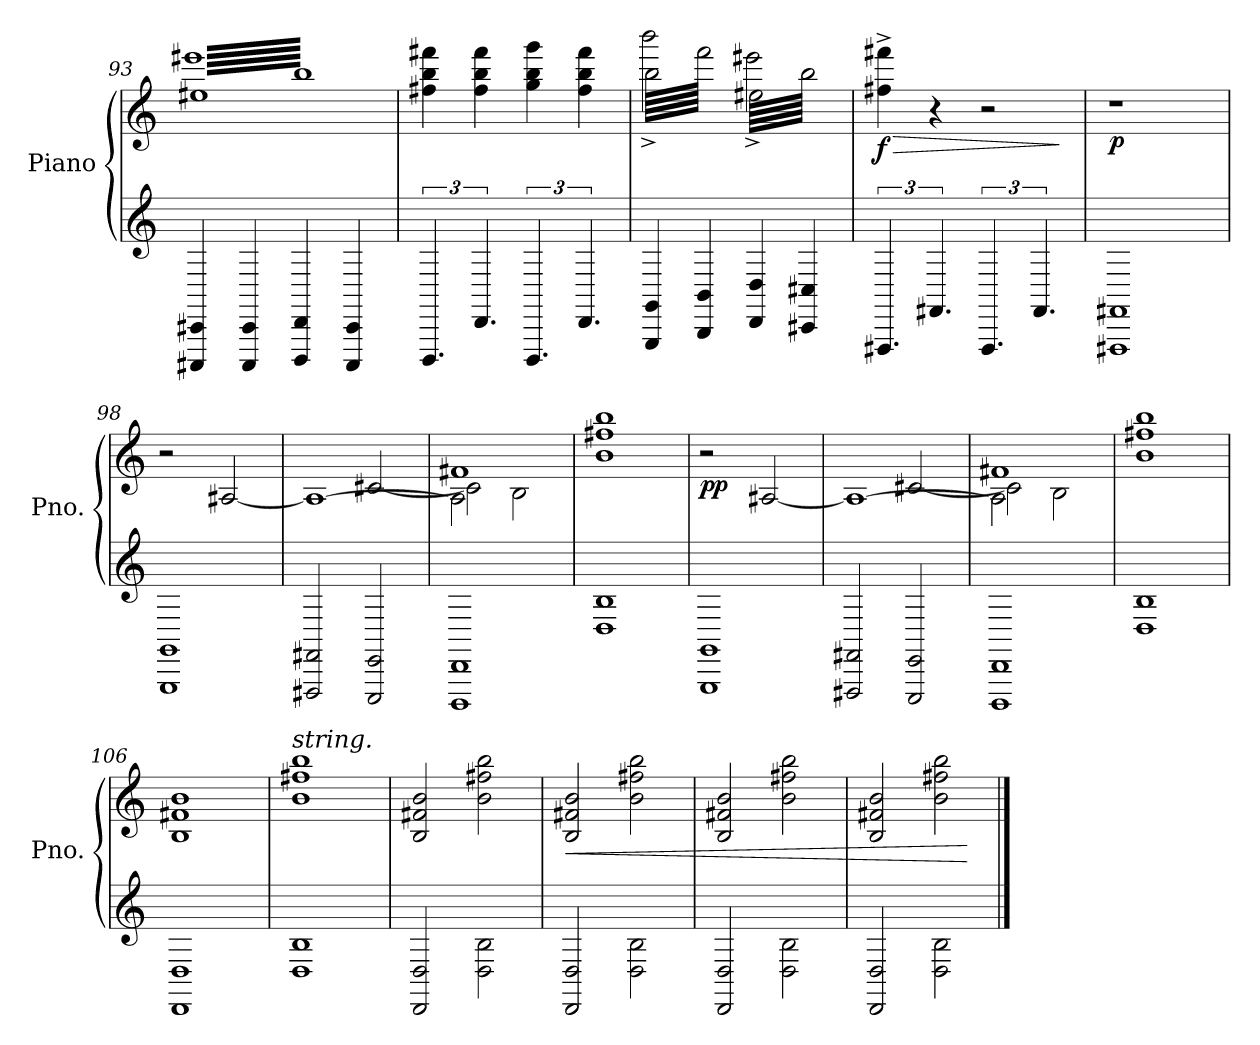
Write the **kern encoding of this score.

**kern	**kern	**dynam
*part1	*part1	*part1
*staff2	*staff1	*staff1/2
*I"Piano	*	*
*I'Pno.	*	*
*clefG2	*clefG2	*
*k[]	*k[]	*
=93	=93	=93
*	*^	*
*	*tremolo	*	*
4CCC#X/ 4CC#X/	64ee#XLLLL	1eee#X	.
.	64bb	.	.
.	64ee#X	.	.
.	64bb	.	.
.	64ee#X	.	.
.	64bb	.	.
.	64ee#X	.	.
.	64bb	.	.
.	64ee#X	.	.
.	64bb	.	.
.	64ee#X	.	.
.	64bb	.	.
.	64ee#X	.	.
.	64bb	.	.
.	64ee#X	.	.
.	64bb	.	.
4CCC#/ 4CC#/	64ee#X	.	.
.	64bb	.	.
.	64ee#X	.	.
.	64bb	.	.
.	64ee#X	.	.
.	64bb	.	.
.	64ee#X	.	.
.	64bb	.	.
.	64ee#X	.	.
.	64bb	.	.
.	64ee#X	.	.
.	64bb	.	.
.	64ee#X	.	.
.	64bb	.	.
.	64ee#X	.	.
.	64bb	.	.
4DDD/ 4DD/	64ee#X	.	.
.	64bb	.	.
.	64ee#X	.	.
.	64bb	.	.
.	64ee#X	.	.
.	64bb	.	.
.	64ee#X	.	.
.	64bb	.	.
.	64ee#X	.	.
.	64bb	.	.
.	64ee#X	.	.
.	64bb	.	.
.	64ee#X	.	.
.	64bb	.	.
.	64ee#X	.	.
.	64bb	.	.
4CCC#/ 4CC#/	64ee#X	.	.
.	64bb	.	.
.	64ee#X	.	.
.	64bb	.	.
.	64ee#X	.	.
.	64bb	.	.
.	64ee#X	.	.
.	64bb	.	.
.	64ee#X	.	.
.	64bb	.	.
.	64ee#X	.	.
.	64bb	.	.
.	64ee#X	.	.
.	64bb	.	.
.	64ee#X	.	.
.	64bbJJJJ	.	.
*	*Xtremolo	*	*
*	*v	*v	*
=94	=94	=94
6.DDD/	4ff#X\ 4bb\ 4fff#X\	.
.	.	.
.	.	.
.	.	.
.	.	.
.	.	.
.	.	.
.	.	.
.	.	.
.	.	.
.	.	.
.	.	.
.	.	.
.	.	.
.	.	.
.	.	.
6.DD/	4ff#\ 4bb\ 4fff#\	.
.	.	.
.	.	.
.	.	.
.	.	.
.	.	.
.	.	.
.	.	.
.	.	.
.	.	.
.	.	.
.	.	.
.	.	.
.	.	.
.	.	.
.	.	.
6.DDD/	4gg\ 4bb\ 4ggg\	.
6.DD/	4ff#\ 4bb\ 4fff#\	.
=95	=95	=95
*	*^	*
!	!LO:TX:b:i:t=molto meno mosso	!	!
*	*tremolo	*	*
4GGG/ 4GG/	64bb\LLLL	2bbb^\	.
.	64fff\	.	.
.	64bb\	.	.
.	64fff\	.	.
.	64bb\	.	.
.	64fff\	.	.
.	64bb\	.	.
.	64fff\	.	.
.	64bb\	.	.
.	64fff\	.	.
.	64bb\	.	.
.	64fff\	.	.
.	64bb\	.	.
.	64fff\	.	.
.	64bb\	.	.
.	64fff\	.	.
4BBB/ 4BB/	64bb\	.	.
.	64fff\	.	.
.	64bb\	.	.
.	64fff\	.	.
.	64bb\	.	.
.	64fff\	.	.
.	64bb\	.	.
.	64fff\	.	.
.	64bb\	.	.
.	64fff\	.	.
.	64bb\	.	.
.	64fff\	.	.
.	64bb\	.	.
.	64fff\	.	.
.	64bb\	.	.
.	64fff\JJJJ	.	.
*	*MM140	*	*
4DD/ 4D/	64ee#X\LLLL	2eee#X^\	.
.	64bb\	.	.
.	64ee#X\	.	.
.	64bb\	.	.
.	64ee#X\	.	.
.	64bb\	.	.
.	64ee#X\	.	.
.	64bb\	.	.
.	64ee#X\	.	.
.	64bb\	.	.
.	64ee#X\	.	.
.	64bb\	.	.
.	64ee#X\	.	.
.	64bb\	.	.
.	64ee#X\	.	.
.	64bb\	.	.
4CC#X/ 4C#X/	64ee#X\	.	.
.	64bb\	.	.
.	64ee#X\	.	.
.	64bb\	.	.
.	64ee#X\	.	.
.	64bb\	.	.
.	64ee#X\	.	.
.	64bb\	.	.
.	64ee#X\	.	.
.	64bb\	.	.
.	64ee#X\	.	.
.	64bb\	.	.
.	64ee#X\	.	.
.	64bb\	.	.
.	64ee#X\	.	.
.	64bb\JJJJ	.	.
*	*Xtremolo	*	*
*	*v	*v	*
=96	=96	=96
*	*MM90	*
!	!	!LO:HP:b
!	!	!LO:DY:n=1:b
6.FFF#X/	4ff#X\^ 4fff#X\^	> f
.	.	.
.	.	.
.	.	.
.	.	.
.	.	.
.	.	.
.	.	.
.	.	.
.	.	.
.	.	.
.	.	.
.	.	.
.	.	.
.	.	.
.	.	.
6.FF#X/	4r	.
6.FFF#/	2r	.
6.FF#/	.	.
.	.	]
!!LO:PB:g=z
=97	=97	=97
!	!	!LO:DY:b
1FFF#X 1FF#X	1r	p
=98	=98	=98
1GGG 1GG	2r	.
.	[2A#X/	.
=99	=99	=99
*	*^	*
2FFF#X/ 2FF#X/	1A#_	2ryy	.
2EEE/ 2EE/	.	[2c#X/	.
=100	=100	=100	=100
*	*	*^	*
1DDD 1DD	2A#\]	2c#\]	1f#X	.
.	2B\	2ryy	.	.
*	*v	*v	*v	*
=101	=101	=101
1D 1B	1b 1ff#X 1bb	.
=102	=102	=102
!	!	!LO:DY:b
1GGG 1GG	2r	pp
.	[2A#X/	.
=103	=103	=103
*	*^	*
2FFF#X/ 2FF#X/	1A#_	2ryy	.
2EEE/ 2EE/	.	[2c#X/	.
=104	=104	=104	=104
*	*	*^	*
1DDD 1DD	2A#\]	2c#\]	1f#X	.
.	2B\	2ryy	.	.
*	*v	*v	*v	*
=105	=105	=105
1D 1B	1b 1ff#X 1bb	.
=106	=106	=106
*	*MM100	*
1DD 1D	1B 1f#X 1b	.
=107	=107	=107
!	!LO:TX:a:i:t=string.	!
1D 1B	1b 1ff#X 1bb	.
=108	=108	=108
*	*MM110	*
2DD/ 2D/	2B/ 2f#X/ 2b/	.
2D\ 2B\	2b\ 2ff#X\ 2bb\	.
!!LO:LB:g=z
=109	=109	=109
*	*MM120	*
!	!	!LO:HP:b
2DD/ 2D/	2B/ 2f#X/ 2b/	<
2D\ 2B\	2b\ 2ff#X\ 2bb\	.
=110	=110	=110
*	*MM130	*
2DD/ 2D/	2B/ 2f#X/ 2b/	.
2D\ 2B\	2b\ 2ff#X\ 2bb\	.
=111	=111	=111
*	*MM140	*
2DD/ 2D/	2B/ 2f#X/ 2b/	.
2D\ 2B\	2b\ 2ff#X\ 2bb\	.
.	.	[
==	==	==
*-	*-	*-
